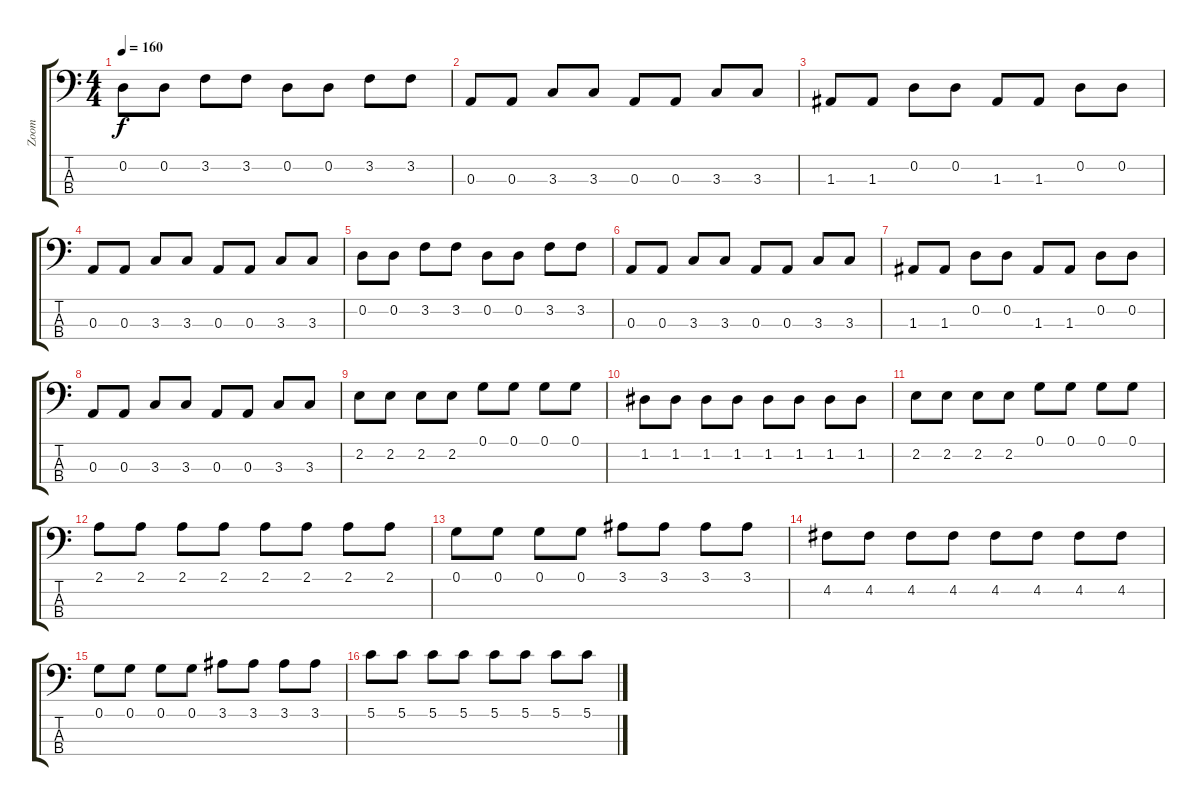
\track ("Zoom" "Zoom") {instrument electricbassfinger}
\staff {score tabs}
\tuning (G2 D2 A1 E1) {hide}
\ts (4 4)
\tempo 160
\clef f4
\ks c
0.2.8{dy f} 0.2.8 3.2.8 3.2.8 0.2.8 0.2.8 3.2.8 3.2.8 |
0.3.8 0.3.8 3.3.8 3.3.8 0.3.8 0.3.8 3.3.8 3.3.8 |
1.3.8 1.3.8 0.2.8 0.2.8 1.3.8 1.3.8 0.2.8 0.2.8 |
0.3.8 0.3.8 3.3.8 3.3.8 0.3.8 0.3.8 3.3.8 3.3.8 |
0.2.8 0.2.8 3.2.8 3.2.8 0.2.8 0.2.8 3.2.8 3.2.8 |
0.3.8 0.3.8 3.3.8 3.3.8 0.3.8 0.3.8 3.3.8 3.3.8 |
1.3.8 1.3.8 0.2.8 0.2.8 1.3.8 1.3.8 0.2.8 0.2.8 |
0.3.8 0.3.8 3.3.8 3.3.8 0.3.8 0.3.8 3.3.8 3.3.8 |
2.2.8 2.2.8 2.2.8 2.2.8 0.1.8 0.1.8 0.1.8 0.1.8 |
1.2.8 1.2.8 1.2.8 1.2.8 1.2.8 1.2.8 1.2.8 1.2.8 |
2.2.8 2.2.8 2.2.8 2.2.8 0.1.8 0.1.8 0.1.8 0.1.8 |
2.1.8 2.1.8 2.1.8 2.1.8 2.1.8 2.1.8 2.1.8 2.1.8 |
0.1.8 0.1.8 0.1.8 0.1.8 3.1.8 3.1.8 3.1.8 3.1.8 |
4.2.8 4.2.8 4.2.8 4.2.8 4.2.8 4.2.8 4.2.8 4.2.8 |
0.1.8 0.1.8 0.1.8 0.1.8 3.1.8 3.1.8 3.1.8 3.1.8 |
5.1.8 5.1.8 5.1.8 5.1.8 5.1.8 5.1.8 5.1.8 5.1.8
